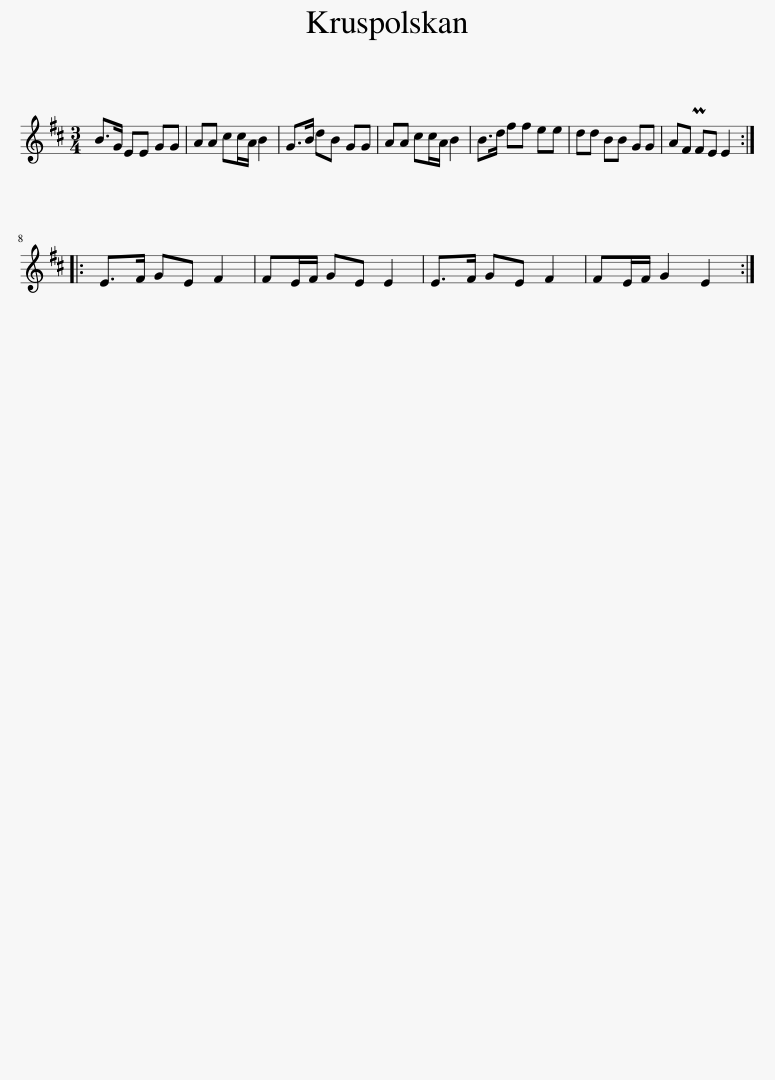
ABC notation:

X:1
L:1/8
M:3/4
I:linebreak $
K:D
V:1 treble
V:1
 B>G EE GG | AA cc/A/ B2 | G>B dB GG | AA cc/A/ B2 | B>d ff ee | %5
 dd BB GG | AF PFE E2 ::$ E>F GE F2 | FE/F/ GE E2 | E>F GE F2 | %10
 FE/F/ G2 E2 :| %11
